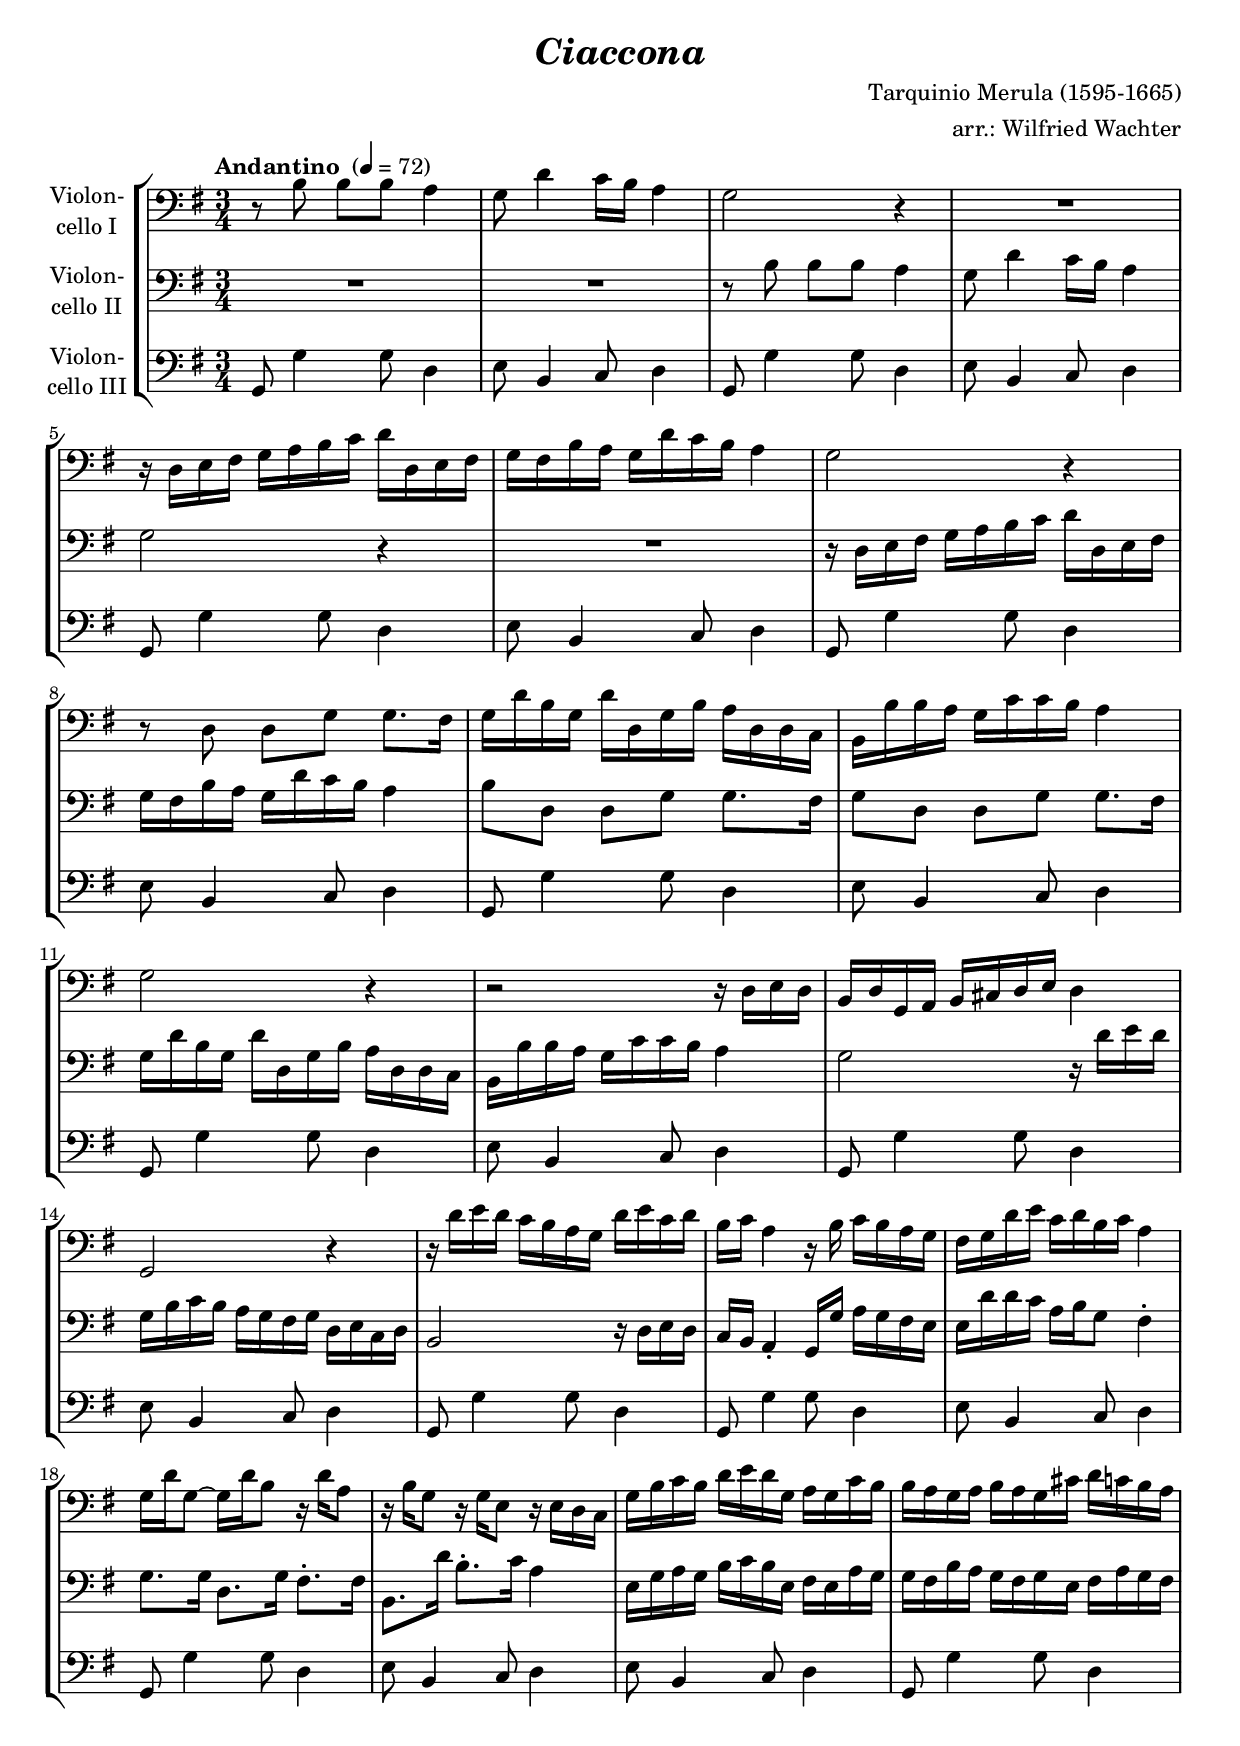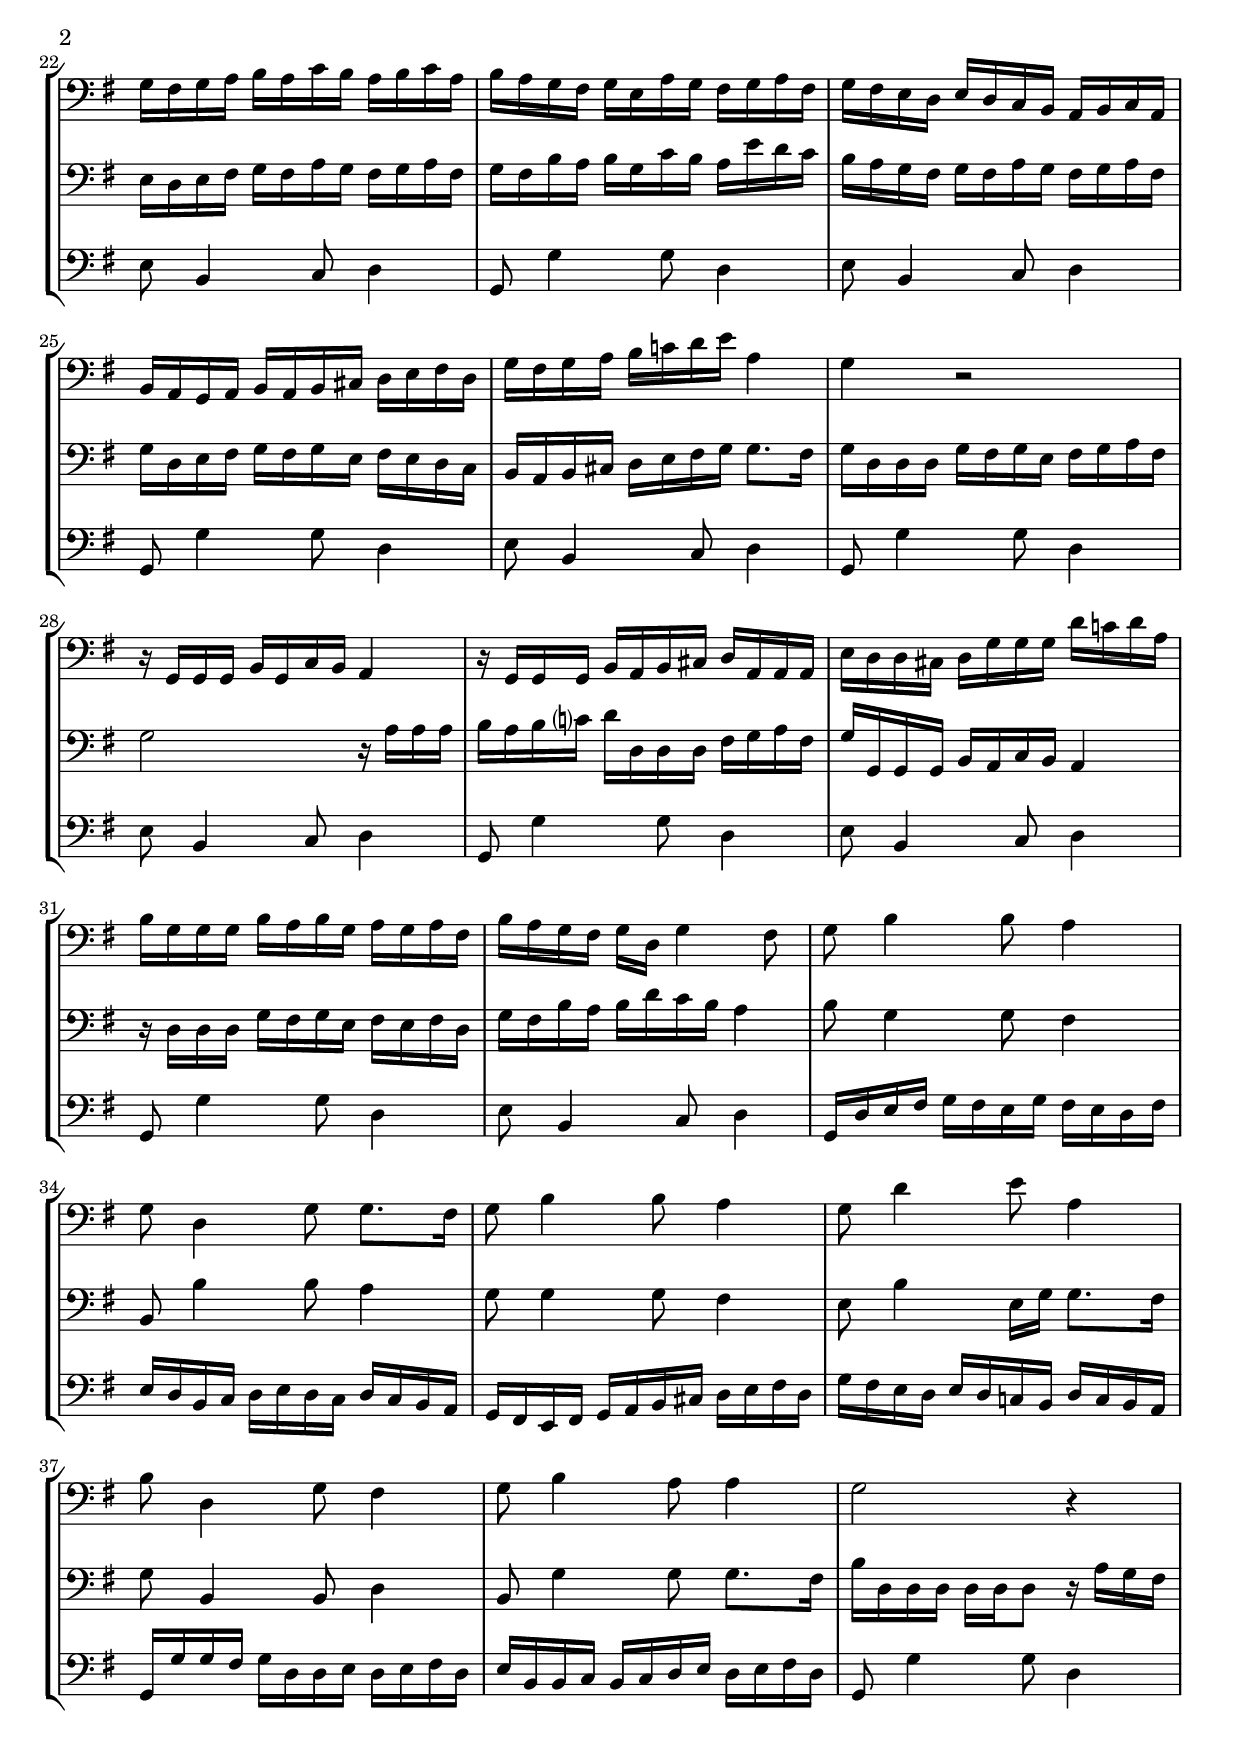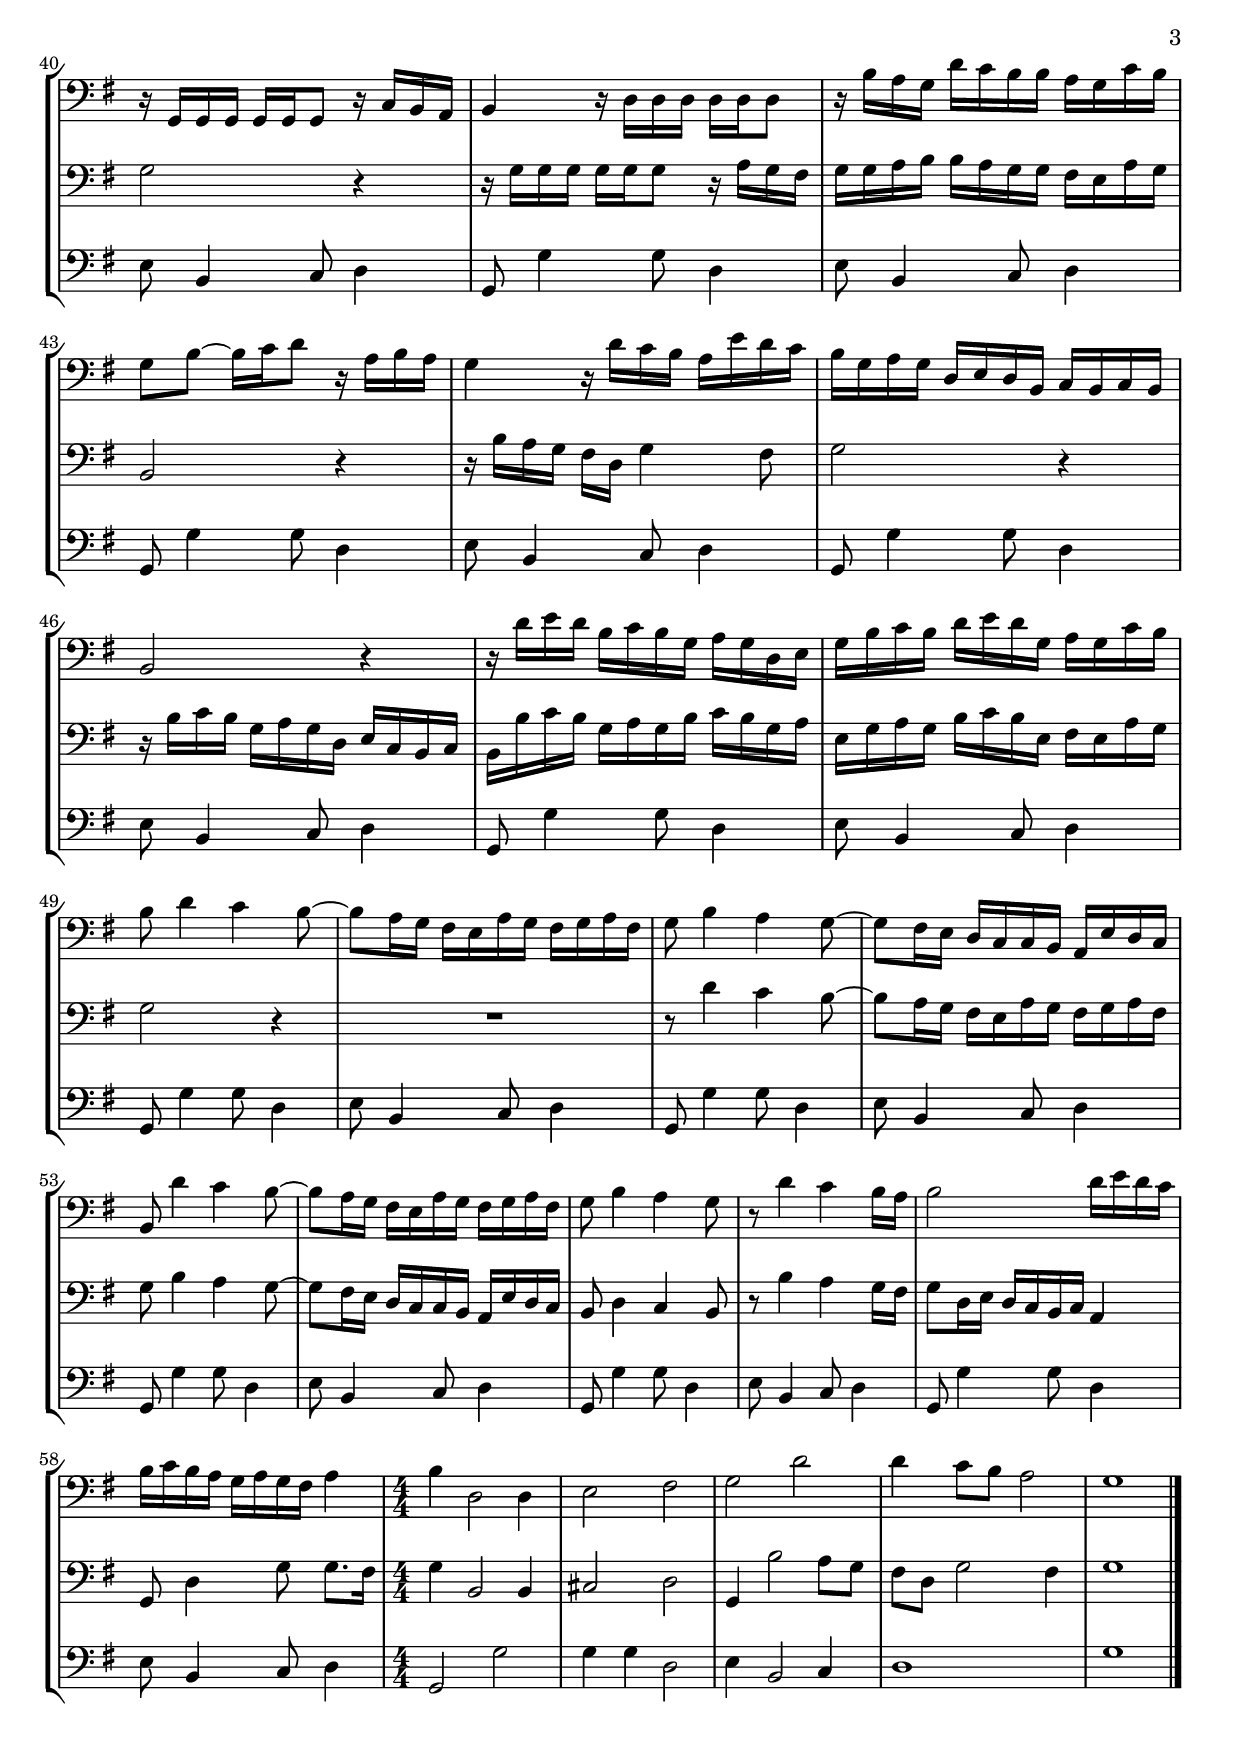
\version "2.18.2"
\include "deutsch.ly"
  
#(set-global-staff-size 19.75)

\header {
  title     = \markup \bold \italic "Ciaccona"
  composer  = "Tarquinio Merula (1595-1665)"
  arranger  = "arr.: Wilfried Wachter"
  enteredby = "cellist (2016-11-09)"
%  piece     = ""
}

voiceconsts = {
  \key g \major
  \time 3/4
  \clef "bass"
  \numericTimeSignature
  \compressFullBarRests
  % Set default beaming for all staves
  \set Timing.beamExceptions = #'()
  \set Timing.baseMoment     = #(ly:make-moment 1 4)
  \set Timing.beatStructure  = #'(1 1 1)

  \tempo "Andantino " 4=72
}

%minstr = "harpsichord"
mist = "string ensemble 1"
%minstr = "accordion"
miba = "bassoon"
milo = "drawbar organ"

va = \relative c' {
  \voiceconsts

  r8 h h h a4
  g8 d'4 c16 h a4
  g2 r4
  R2.
  r16 d e fis g a h c d d, e fis
  g fis h a g d' c h a4
  g2 r4

  r8 d d g g8. fis16
  g d' h g d' d, g h a d, d c
  h h' h a g c c h a4
  g2 r4
  r2 r16 d e d

  h d g, a h cis d e d4
  g,2 r4
  r16 d'' e d c h a g d' e c d
  h c a4 r16 h c h a g

  fis g d' e c d h c a4
  g16 d' g,8~ g16 d' h8 r16 d a8
  r16 h g8 r16 g e8 r16 e d c
  g' h c h d e d g, a g c h

  h a g a h a g cis d c h a
  g fis g a h a c h a h c a
  h a g fis g e a g fis g a fis

  g fis e d e d c h a h c a
  h a g a h a h cis d e fis d
  g fis g a h c! d e a,4
  g r2

  r16 g, g g h g c h a4
  r16 g g g h a h cis d a a a
  e' d d cis d g g g d' c! d a

  h g g g h a h g a g a fis
  h a g fis g d g4 fis8
  g h4 h8 a4
  g8 d4 g8 g8. fis16
  g8 h4 h8 a4
  g8 d'4 e8 a,4

  h8 d,4 g8 fis4
  g8 h4 a8 a4
  g2 r4
  r16 g, g g g g g8 r16 c h a
  h4 r16 d d d d d d8
  r16 h' a g d' c h h a g c h

  g8 h~ h16 c d8 r16 a h a
  g4 r16 d' c h a e' d c
  h g a g d e d h c h c h
  h2 r4

  r16 d' e d h c h g a g d e
  g h c h d e d g, a g c h
  h8 d4 c h8~
  h a16 g fis e a g fis g a fis

  g8 h4 a g8~
  g fis16 e d c c h a e' d c
  h8 d'4 c h8~
  h a16 g fis e a g fis g a fis
  g8 h4 a g8
  r d'4 c h16 a

  h2 d16 e d c
  h c h a g a g fis a4 \time 4/4
  h d,2 d4
  e2 fis
  g d'
  d4 c8 h a2
  g1 \bar "|."
}

vb = \relative c' {
  \voiceconsts

  R2.*2
  r8 h h h a4
  g8 d'4 c16 h a4
  g2 r4
  R2.
  r16 d e fis g a h c d d, e fis
  g fis h a g d' c h a4

  h8 d, d g g8. fis16
  g8 d d g g8. fis16
  g d' h g d' d, g h a d, d c
  h h' h a g c c h a4
  g2 r16 d' e d

  g, h c h a g fis g d e c d
  h2 r16 d e d
  c h a4-. g16 g' a g fis e
  e d' d c a h g8 fis4-.
  g8. g16 d8. g16 fis8.-. fis16

  h,8. d'16 h8.-. c16 a4
  e16 g a g h c h e, fis e a g
  g fis h a g fis g e fis a g fis
  e d e fis g fis a g fis g a fis

  g fis h a h g c h a e' d c
  h a g fis g fis a g fis g a fis
  g d e fis g fis g e fis e d c

  h a h cis d e fis g g8. fis16
  g d d d g fis g e fis g a fis
  g2 r16 a a a
  h a h c? d d, d d fis g a fis

  g g, g g h a c h a4
  r16 d d d g fis g e fis e fis d
  g fis h a h d c h a4
  h8 g4 g8 fis4
  h,8 h'4 h8 a4
  g8 g4 g8 fis4

  e8 h'4 e,16 g g8. fis16
  g8 h,4 h8 d4
  h8 g'4 g8 g8. fis16
  h d, d d d d d8 r16 a' g fis
  g2 r4
  r16 g g g g g g8 r16 a g fis

  g g a h h a g g fis e a g
  h,2 r4
  r16 h' a g fis d g4 fis8
  g2 r4
  r16 h c h g a g d e c h c

  h h' c h g a g h c h g a
  e g a g h c h e, fis e a g
  g2 r4
  R2.
  r8 d'4 c h8~
  h a16 g fis e a g fis g a fis

  g8 h4 a g8~
  g fis16 e d c c h a e' d c
  h8 d4 c h8
  r h'4 a g16 fis
  g8 d16 e d c h c a4
  g8 d'4 g8 g8. fis16 \time 4/4

  g4 h,2 h4
  cis2 d
  g,4 h'2 a8 g
  fis d g2 fis4
  g1 \bar "|."
}

vc = \relative c {
  \voiceconsts

  \repeat unfold 7 {
    g8 g'4 g8 d4
    e8 h4 c8 d4
  }
  g,8 g'4 g8 d4
  g,8 g'4 g8 d4

  e8 h4 c8 d4
  g,8 g'4 g8 d4
  e8 h4 c8 d4
  e8 h4 c8 d4
  
  \repeat unfold 6 {
    g,8 g'4 g8 d4
    e8 h4 c8 d4
  }

  g,16 d' e fis g fis e g fis e d fis
  e d h c d e d c d c h a
  g fis e fis g a h cis d e fis d

  g fis e d e d c! h d c h a
  g g' g fis g d d e d e fis d
  e h h c h c d e d e fis d
  
  \repeat unfold 10 {
    g,8 g'4 g8 d4
    e8 h4 c8 d4
  } \time 4/4

  g,2 g'
  g4 g d2
  e4 h2 c4
  d1
  g \bar "|."
}


music = \new StaffGroup <<
      \new Staff {
	\set Staff.midiInstrument = \mist
	\set Staff.instrumentName = \markup \center-column { "Violon-" "cello I" }
	\transpose g g { \va }
      }

      \new Staff {
	\set Staff.midiInstrument = \mist
	\set Staff.instrumentName = \markup \center-column { "Violon-" "cello II" }
	\transpose g g { \vb }
      }

      \new Staff {
	\set Staff.midiInstrument = \miba
	\set Staff.instrumentName = \markup \center-column { "Violon-" "cello III" }
	\transpose g g { \vc }
      }
>>

\book {
  \score {
    \music
    \layout {}
  }

  \score {
    \unfoldRepeats \music

    \midi {
      \context {
        \Score
      }
    }
  }
}
